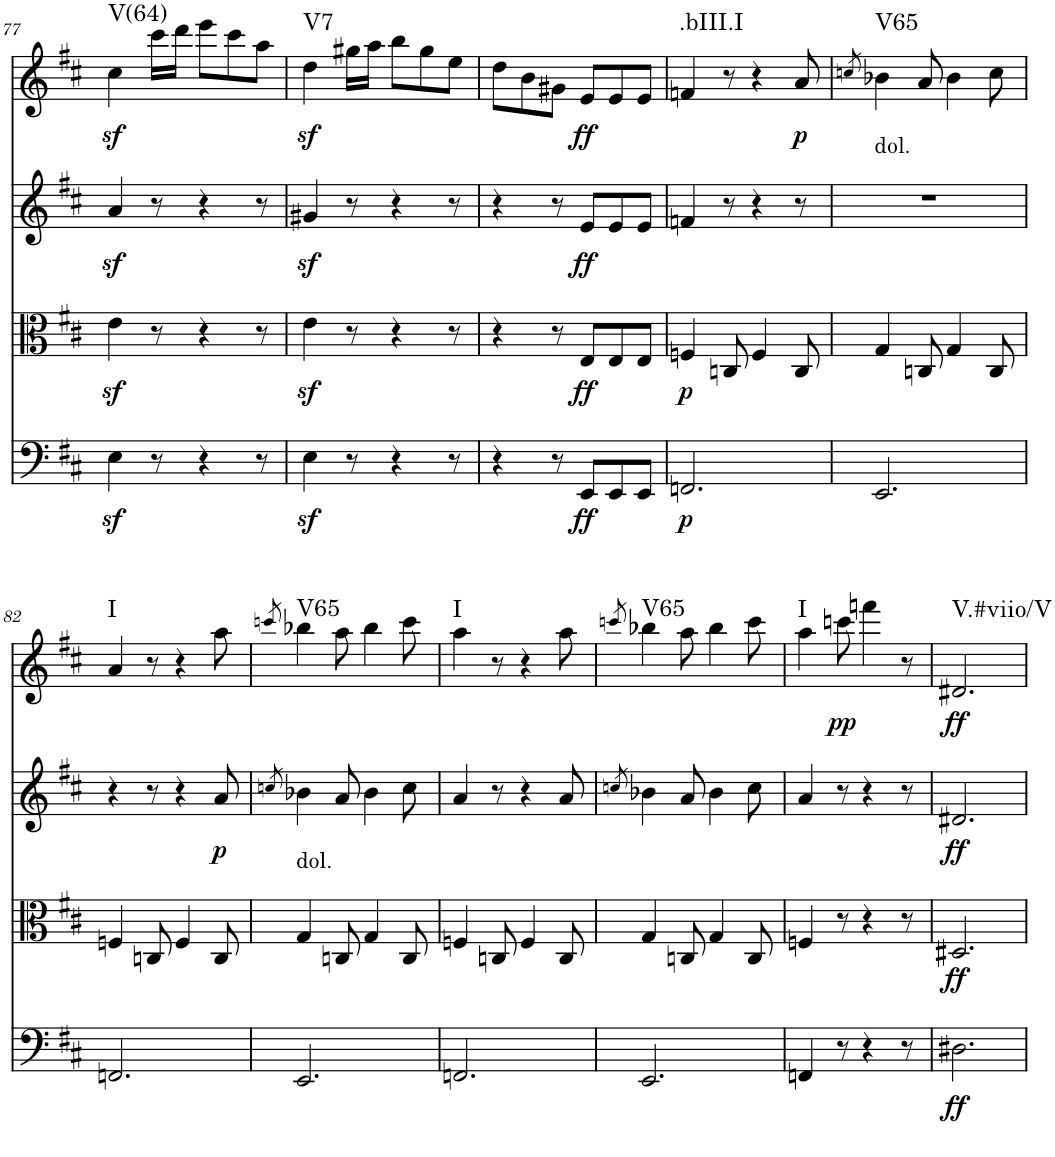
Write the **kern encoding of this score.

**kern	**dynam	**kern	**dynam	**kern	**dynam	**kern	**dynam	**harte
*part4	*part4	*part3	*part3	*part2	*part2	*part1	*part1	*part1
*staff4	*staff4	*staff3	*staff3	*staff2	*staff2	*staff1	*staff1	*
*I"Violoncello	*	*I"Viola	*	*I"Violin II	*	*I"Violin I	*	*
*I'Vc	*	*I'Vla	*	*I'Vln	*	*I'Vln	*	*
!!LO:PB:g=z
*clefF4	*	*clefC3	*	*clefG2	*	*clefG2	*	*
*k[f#c#]	*	*k[f#c#]	*	*k[f#c#]	*	*k[f#c#]	*	*
*M6/8	*	*M6/8	*	*M6/8	*	*M6/8	*	*
=77	=77	=77	=77	=77	=77	=77	=77	=77
!	!	!	!	!	!	!	!LO:DY:b	!LO:H:kt=V(64)
4Ez<\	.	4ez<\	.	4az</	.	4cc#\	sf	N
8r	.	8r	.	8r	.	16ccc#\LL	.	.
.	.	.	.	.	.	16ddd\JJ	.	.
4r	.	4r	.	4r	.	8eee\L	.	.
.	.	.	.	.	.	8ccc#\	.	.
8r	.	8r	.	8r	.	8aa\J	.	.
=78	=78	=78	=78	=78	=78	=78	=78	=78
!	!	!	!	!	!	!	!LO:DY:b	!LO:H:kt=V7
4Ez<\	.	4ez<\	.	4g#Xz</	.	4dd\	sf	N
8r	.	8r	.	8r	.	16gg#X\LL	.	.
.	.	.	.	.	.	16aa\JJ	.	.
4r	.	4r	.	4r	.	8bb\L	.	.
.	.	.	.	.	.	8gg#\	.	.
8r	.	8r	.	8r	.	8ee\J	.	.
=79	=79	=79	=79	=79	=79	=79	=79	=79
4r	.	4r	.	4r	.	8dd\L	.	.
.	.	.	.	.	.	8b\	.	.
8r	.	8r	.	8r	.	8g#X\J	.	.
!	!LO:DY:b	!	!LO:DY:b	!	!LO:DY:b	!	!LO:DY:b	!
8EE/L	ff	8E/L	ff	8e/L	ff	8e/L	ff	.
8EE/	.	8E/	.	8e/	.	8e/	.	.
8EE/J	.	8E/J	.	8e/J	.	8e/J	.	.
=80	=80	=80	=80	=80	=80	=80	=80	=80
!	!LO:DY:b	!	!LO:DY:b	!	!	!	!	!LO:H:kt=.bIII.I
2.FFn/	p	4Fn/	p	4fn/	.	4fn/	.	N
.	.	8Cn/	.	8r	.	8r	.	.
.	.	4F/	.	4r	.	4r	.	.
!	!	!	!	!	!	!	!LO:DY:b	!
.	.	8C/	.	8r	.	8a/	p	.
=81	=81	=81	=81	=81	=81	=81	=81	=81
.	.	.	.	.	.	8qccn/	.	.
!	!	!	!	!	!	!LO:TX:b:t=dol.	!	!LO:H:kt=V65
2.EE/	.	4G/	.	2.r	.	4b-X\	.	N
.	.	8Cn/	.	.	.	8a/	.	.
.	.	4G/	.	.	.	4b-\	.	.
.	.	8C/	.	.	.	8cc\	.	.
!!LO:LB:g=z
=82	=82	=82	=82	=82	=82	=82	=82	=82
!	!	!	!	!	!	!	!	!LO:H:kt=I
2.FFn/	.	4Fn/	.	4r	.	4a/	.	N
.	.	8Cn/	.	8r	.	8r	.	.
.	.	4F/	.	4r	.	4r	.	.
!	!	!	!	!	!LO:DY:b	!	!	!
.	.	8C/	.	8a/	p	8aa\	.	.
=83	=83	=83	=83	=83	=83	=83	=83	=83
.	.	.	.	8qccn/	.	8qcccn/	.	.
!	!	!	!	!LO:TX:b:t=dol.	!	!	!	!LO:H:kt=V65
2.EE/	.	4G/	.	4b-X\	.	4bb-X\	.	N
.	.	8Cn/	.	8a/	.	8aa\	.	.
.	.	4G/	.	4b-\	.	4bb-\	.	.
.	.	8C/	.	8cc\	.	8ccc\	.	.
=84	=84	=84	=84	=84	=84	=84	=84	=84
!	!	!	!	!	!	!	!	!LO:H:kt=I
2.FFn/	.	4Fn/	.	4a/	.	4aa\	.	N
.	.	8Cn/	.	8r	.	8r	.	.
.	.	4F/	.	4r	.	4r	.	.
.	.	8C/	.	8a/	.	8aa\	.	.
=85	=85	=85	=85	=85	=85	=85	=85	=85
.	.	.	.	8qccn/	.	8qcccn/	.	.
!	!	!	!	!	!	!	!	!LO:H:kt=V65
2.EE/	.	4G/	.	4b-X\	.	4bb-X\	.	N
.	.	8Cn/	.	8a/	.	8aa\	.	.
.	.	4G/	.	4b-\	.	4bb-\	.	.
.	.	8C/	.	8cc\	.	8ccc\	.	.
=86	=86	=86	=86	=86	=86	=86	=86	=86
!	!	!	!	!	!	!	!	!LO:H:kt=I
4FFn/	.	4Fn/	.	4a/	.	4aa\	.	N
!	!	!	!	!	!	!	!LO:DY:b	!
8r	.	8r	.	8r	.	8cccn\	pp	.
4r	.	4r	.	4r	.	4fffn\	.	.
8r	.	8r	.	8r	.	8r	.	.
=87	=87	=87	=87	=87	=87	=87	=87	=87
!	!LO:DY:b	!	!LO:DY:b	!	!LO:DY:b	!	!LO:DY:b	!LO:H:kt=V.#viio/V
2.D#X\	ff	2.D#X/	ff	2.d#X/	ff	2.d#X/	ff	N
=	=	=	=	=	=	=	=	=
*-	*-	*-	*-	*-	*-	*-	*-	*-
